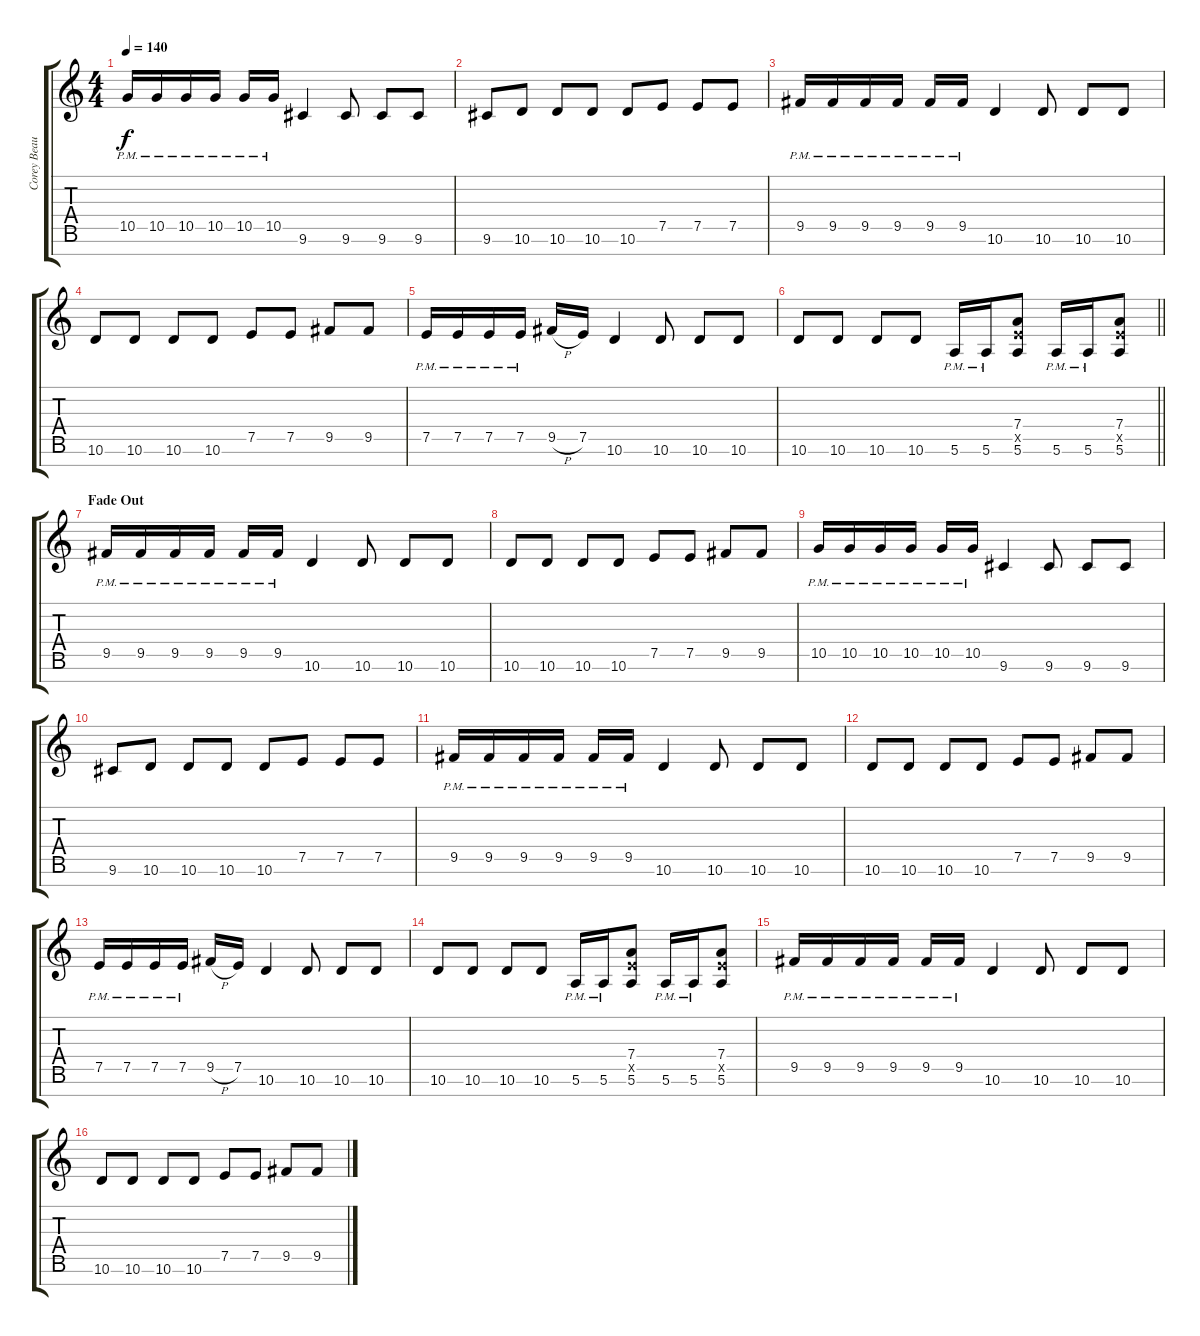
\track ("Corey Beaulieu" "Corey Beau") {instrument distortionguitar}
\staff {score tabs}
\tuning (E4 B3 G3 D3 A2 E2 B1) {hide}
\ts (4 4)
\tempo 140
\clef g2
\ks c
10.5{pm}.16{dy f} 10.5{pm}.16 10.5{pm}.16 10.5{pm}.16 10.5{pm}.16 10.5{pm}.16 9.6.4 9.6.8 9.6.8 9.6.8 |
9.6.8 10.6.8 10.6.8 10.6.8 10.6.8 7.5.8 7.5.8 7.5.8 |
9.5{pm}.16 9.5{pm}.16 9.5{pm}.16 9.5{pm}.16 9.5{pm}.16 9.5{pm}.16 10.6.4 10.6.8 10.6.8 10.6.8 |
10.6.8 10.6.8 10.6.8 10.6.8 7.5.8 7.5.8 9.5.8 9.5.8 |
7.5{pm}.16 7.5{pm}.16 7.5{pm}.16 7.5{pm}.16 9.5{h}.16 7.5.16 10.6.4 10.6.8 10.6.8 10.6.8 |
\barLineRight lightlight
10.6.8 10.6.8 10.6.8 10.6.8 5.6{pm}.16 5.6{pm}.16 (7.4 7.5{x} 5.6).8 5.6{pm}.16 5.6{pm}.16 (7.4 7.5{x} 5.6).8 |
\section ("" "Fade Out")
9.5{pm}.16 9.5{pm}.16 9.5{pm}.16 9.5{pm}.16 9.5{pm}.16 9.5{pm}.16 10.6.4 10.6.8 10.6.8 10.6.8 |
10.6.8 10.6.8 10.6.8 10.6.8 7.5.8 7.5.8 9.5.8 9.5.8 |
10.5{pm}.16 10.5{pm}.16 10.5{pm}.16 10.5{pm}.16 10.5{pm}.16 10.5{pm}.16 9.6.4 9.6.8 9.6.8 9.6.8 |
9.6.8 10.6.8 10.6.8 10.6.8 10.6.8 7.5.8 7.5.8 7.5.8 |
9.5{pm}.16 9.5{pm}.16 9.5{pm}.16 9.5{pm}.16 9.5{pm}.16 9.5{pm}.16 10.6.4 10.6.8 10.6.8 10.6.8 |
10.6.8 10.6.8 10.6.8 10.6.8 7.5.8 7.5.8 9.5.8 9.5.8 |
7.5{pm}.16 7.5{pm}.16 7.5{pm}.16 7.5{pm}.16 9.5{h}.16 7.5.16 10.6.4 10.6.8 10.6.8 10.6.8 |
10.6.8 10.6.8 10.6.8 10.6.8 5.6{pm}.16 5.6{pm}.16 (7.4 7.5{x} 5.6).8 5.6{pm}.16 5.6{pm}.16 (7.4 7.5{x} 5.6).8 |
9.5{pm}.16 9.5{pm}.16 9.5{pm}.16 9.5{pm}.16 9.5{pm}.16 9.5{pm}.16 10.6.4 10.6.8 10.6.8 10.6.8 |
10.6.8 10.6.8 10.6.8 10.6.8 7.5.8 7.5.8 9.5.8 9.5.8
